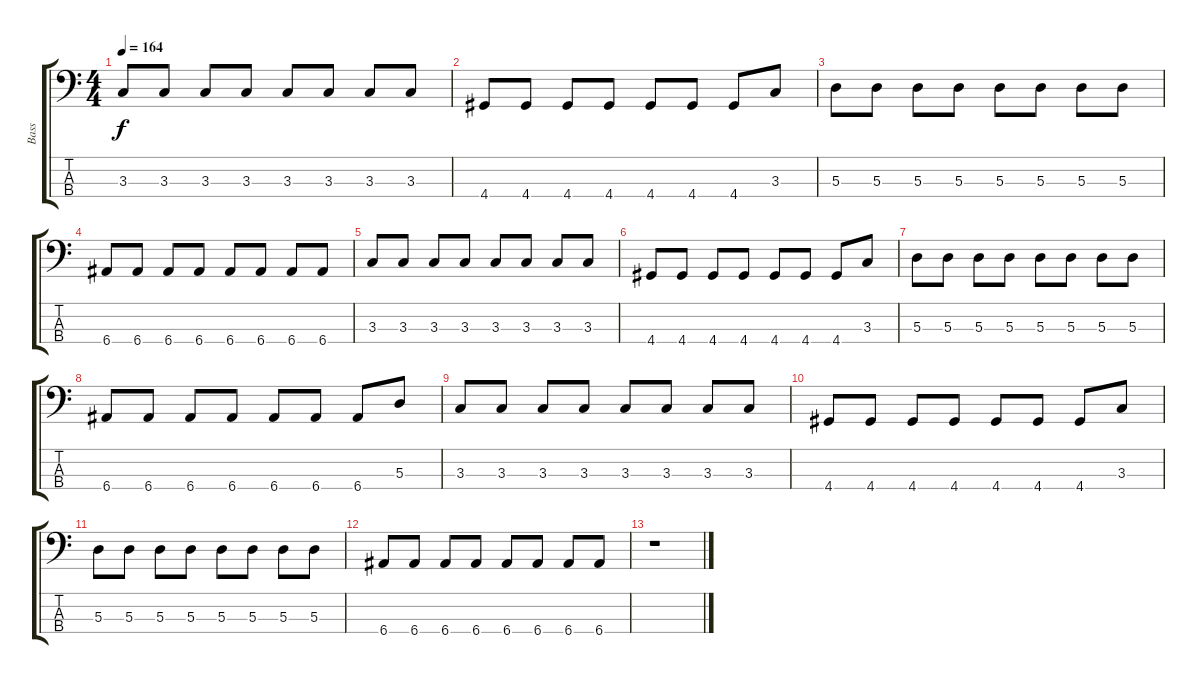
\track ("Bass" "Bass") {instrument electricbasspick}
\staff {score tabs}
\tuning (G2 D2 A1 E1) {hide}
\ts (4 4)
\tempo 164
\clef f4
\ks c
3.3.8{dy f} 3.3.8 3.3.8 3.3.8 3.3.8 3.3.8 3.3.8 3.3.8 |
4.4.8 4.4.8 4.4.8 4.4.8 4.4.8 4.4.8 4.4.8 3.3.8 |
5.3.8 5.3.8 5.3.8 5.3.8 5.3.8 5.3.8 5.3.8 5.3.8 |
6.4.8 6.4.8 6.4.8 6.4.8 6.4.8 6.4.8 6.4.8 6.4.8 |
3.3.8 3.3.8 3.3.8 3.3.8 3.3.8 3.3.8 3.3.8 3.3.8 |
4.4.8 4.4.8 4.4.8 4.4.8 4.4.8 4.4.8 4.4.8 3.3.8 |
5.3.8 5.3.8 5.3.8 5.3.8 5.3.8 5.3.8 5.3.8 5.3.8 |
6.4.8 6.4.8 6.4.8 6.4.8 6.4.8 6.4.8 6.4.8 5.3.8 |
3.3.8 3.3.8 3.3.8 3.3.8 3.3.8 3.3.8 3.3.8 3.3.8 |
4.4.8 4.4.8 4.4.8 4.4.8 4.4.8 4.4.8 4.4.8 3.3.8 |
5.3.8 5.3.8 5.3.8 5.3.8 5.3.8 5.3.8 5.3.8 5.3.8 |
6.4.8 6.4.8 6.4.8 6.4.8 6.4.8 6.4.8 6.4.8 6.4.8 |
r.1
